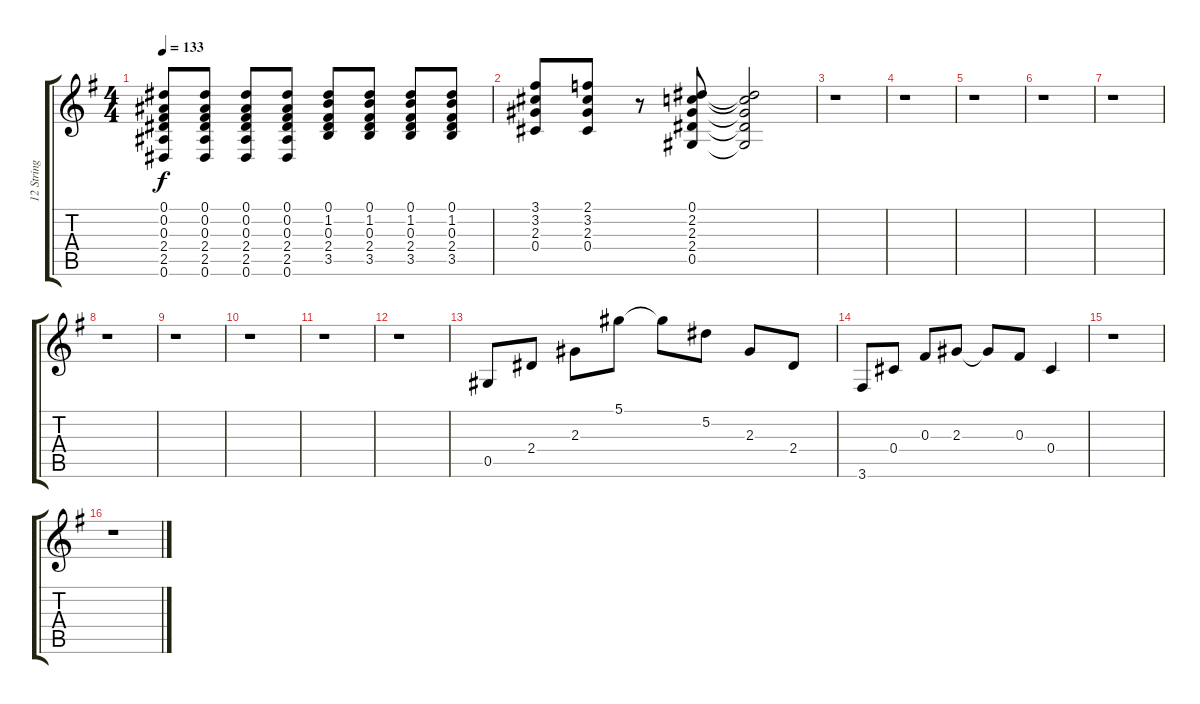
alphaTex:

\track ("12 String Acoustic Guitar 1" "12 String ") {instrument acousticguitarsteel}
\staff {score tabs}
\tuning (Eb4 Bb3 Gb3 Db3 Ab2 Eb2) {hide}
\ts (4 4)
\tempo 133
\clef g2
\ks g
(0.1 0.2 0.3 2.4 2.5 0.6).8{dy f} (0.1 0.2 0.3 2.4 2.5 0.6).8 (0.1 0.2 0.3 2.4 2.5 0.6).8 (0.1 0.2 0.3 2.4 2.5 0.6).8 (0.1 1.2 0.3 2.4 3.5).8 (0.1 1.2 0.3 2.4 3.5).8 (0.1 1.2 0.3 2.4 3.5).8 (0.1 1.2 0.3 2.4 3.5).8 |
(3.1 3.2 2.3 0.4).8 (2.1 3.2 2.3 0.4).8 r.8 (0.1 2.2 2.3 2.4 0.5).8 (0.1{t} 2.2{t} 2.3{t} 2.4{t} 0.5{t}).2 |
r.1 |
r.1 |
r.1 |
r.1 |
r.1 |
r.1 |
r.1 |
r.1 |
r.1 |
r.1 |
0.5.8 2.4.8 2.3.8 5.1.8 5.1{t}.8 5.2.8 2.3.8 2.4.8 |
3.6.8 0.4.8 0.3.8 2.3.8 2.3{t}.8 0.3.8 0.4.4 |
r.1 |
r.1
